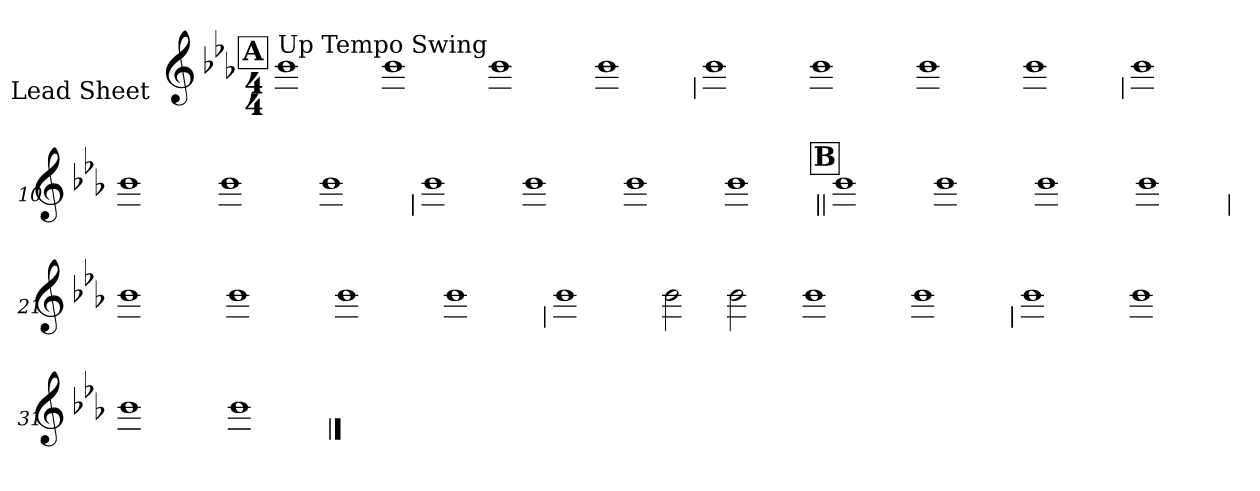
**kern
*part1
*staff1
*I"Lead Sheet
*stria0
*clefG2
*k[b-e-a-]
*c:
*M4/4
!!LO:REH:place=s1:a:t=A
=1||
!LO:TX:a:t=Up Tempo Swing
1b-
=2-
1b-
=3-
1b-
=4-
1b-
!!LO:LB:g=z
=5
1b-
=6-
1b-
=7-
1b-
=8-
1b-
!!LO:LB:g=z
=9
1b-
=10-
1b-
=11-
1b-
=12-
1b-
!!LO:LB:g=z
=13
1b-
=14-
1b-
=15-
1b-
=16-
1b-
!!LO:LB:g=z
!!LO:REH:place=s1:a:t=B
=17||
1b-
=18-
1b-
=19-
1b-
=20-
1b-
!!LO:LB:g=z
=21
1b-
=22-
1b-
=23-
1b-
=24-
1b-
!!LO:LB:g=z
=25
1b-
=26-
2b-
2b-
=27-
1b-
=28-
1b-
!!LO:LB:g=z
=29
1b-
=30-
1b-
=31-
1b-
=32-
1b-
==
*-
